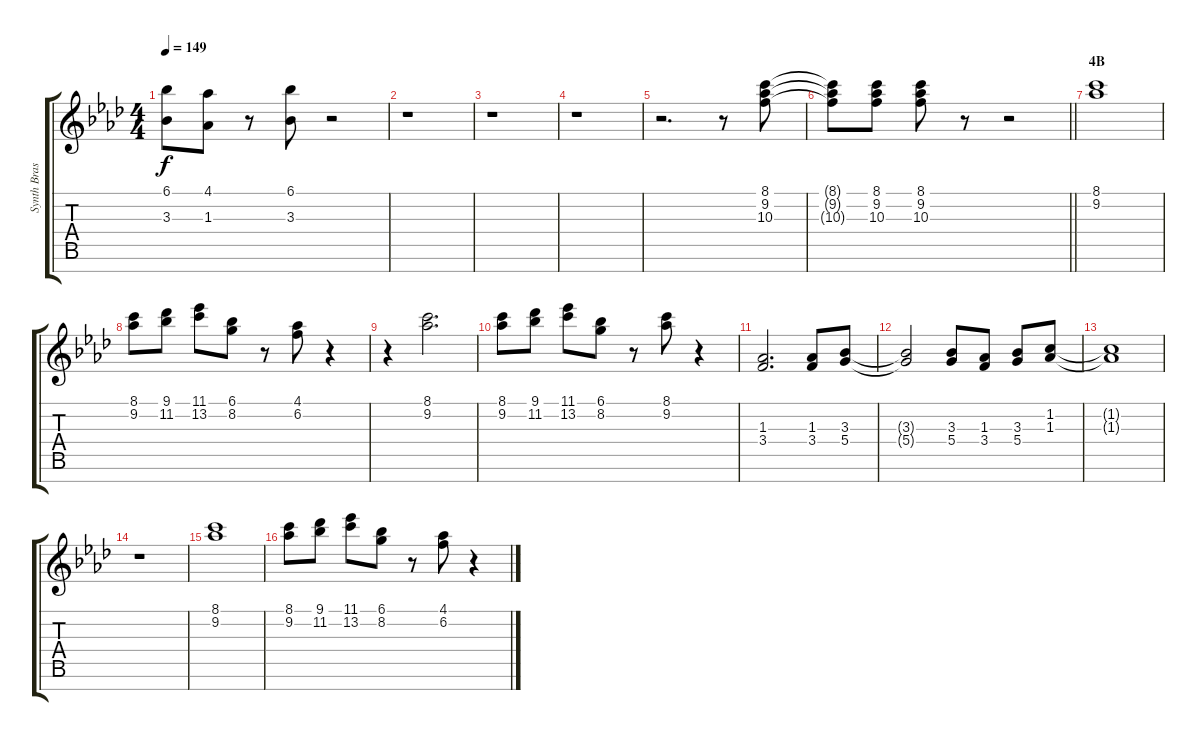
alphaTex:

\track ("Synth Brass I" "Synth Bras") {instrument brasssection}
\staff {score tabs}
\tuning (E5 B4 G4 D4 A3 E3 B2) {hide}
\ts (4 4)
\tempo 149
\clef g2
\ks ab
(6.1 3.3).8{dy f} (4.1 1.3).8 r.8 (6.1 3.3).8 r.2 |
r.1 |
r.1 |
r.1 |
r.2{d} r.8 (8.1 9.2 10.3).8 |
\barLineRight lightlight
(8.1{t} 9.2{t} 10.3{t}).8 (8.1 9.2 10.3).8 (8.1 9.2 10.3).8 r.8 r.2 |
\section ("" "4B")
(8.1 9.2).1 |
(8.1 9.2).8 (9.1 11.2).8 (11.1 13.2).8 (6.1 8.2).8 r.8 (4.1 6.2).8 r.4 |
r.4 (8.1 9.2).2{d} |
(8.1 9.2).8 (9.1 11.2).8 (11.1 13.2).8 (6.1 8.2).8 r.8 (8.1 9.2).8 r.4 |
(1.3 3.4).2{d} (1.3 3.4).8 (3.3 5.4).8 |
(3.3{t} 5.4{t}).2 (3.3 5.4).8 (1.3 3.4).8 (3.3 5.4).8 (1.2 1.3).8 |
(1.2{t} 1.3{t}).1 |
r.1 |
(8.1 9.2).1 |
(8.1 9.2).8 (9.1 11.2).8 (11.1 13.2).8 (6.1 8.2).8 r.8 (4.1 6.2).8 r.4
